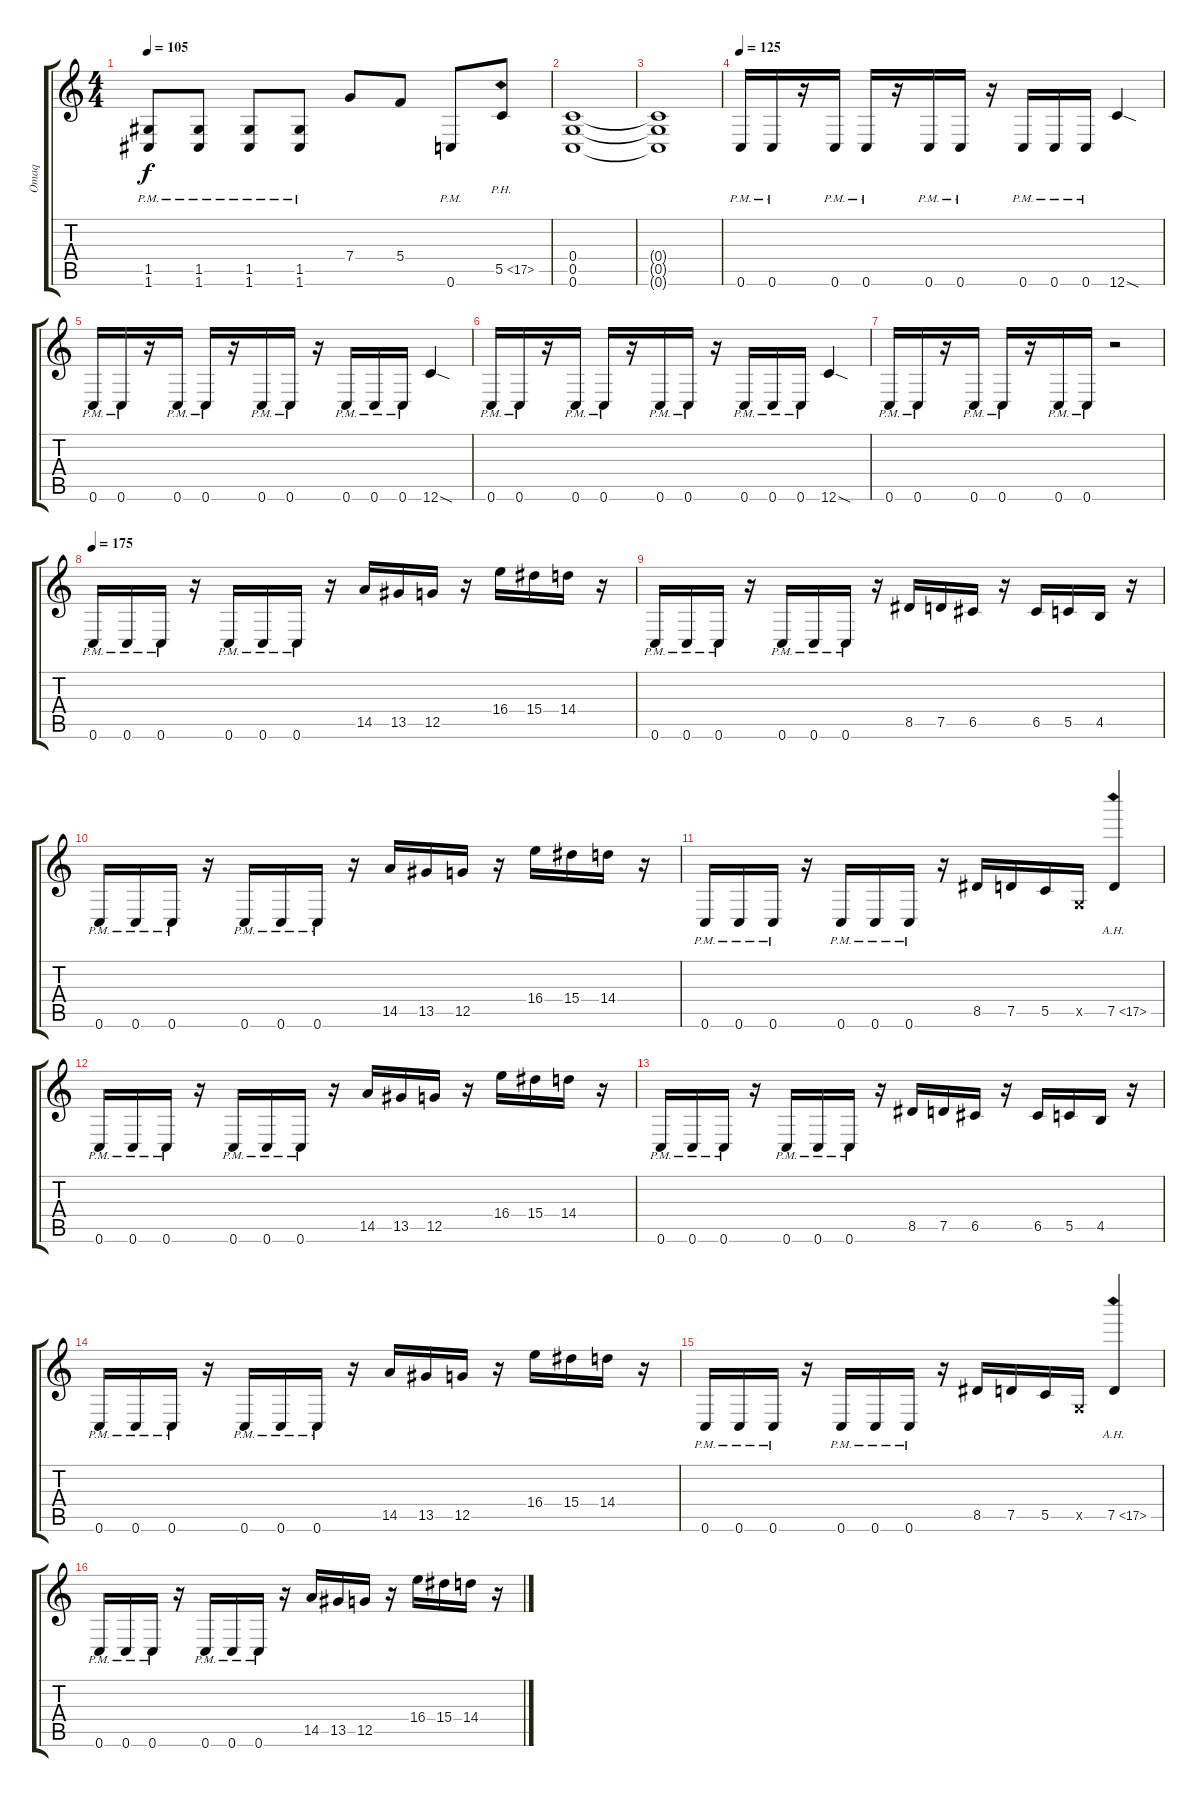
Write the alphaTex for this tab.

\track ("Omaq" "Omaq") {instrument distortionguitar}
\staff {score tabs}
\tuning (D4 A3 F3 C3 G2 C2) {hide}
\ts (4 4)
\tempo 105
\clef g2
\ks c
(1.5{pm} 1.6{pm}).8{dy f} (1.5{pm} 1.6{pm}).8 (1.5{pm} 1.6{pm}).8 (1.5{pm} 1.6{pm}).8 7.4.8 5.4.8 0.6{pm}.8 5.5{ph 12}.8 |
(0.4 0.5 0.6).1 |
(0.4{t} 0.5{t} 0.6{t}).1 |
\tempo 125
0.6{pm}.16 0.6{pm}.16 r.16 0.6{pm}.16 0.6{pm}.16 r.16 0.6{pm}.16 0.6{pm}.16 r.16 0.6{pm}.16 0.6{pm}.16 0.6{pm}.16 12.6{sod}.4 |
0.6{pm}.16 0.6{pm}.16 r.16 0.6{pm}.16 0.6{pm}.16 r.16 0.6{pm}.16 0.6{pm}.16 r.16 0.6{pm}.16 0.6{pm}.16 0.6{pm}.16 12.6{sod}.4 |
0.6{pm}.16 0.6{pm}.16 r.16 0.6{pm}.16 0.6{pm}.16 r.16 0.6{pm}.16 0.6{pm}.16 r.16 0.6{pm}.16 0.6{pm}.16 0.6{pm}.16 12.6{sod}.4 |
0.6{pm}.16 0.6{pm}.16 r.16 0.6{pm}.16 0.6{pm}.16 r.16 0.6{pm}.16 0.6{pm}.16 r.2 |
\tempo 175
0.6{pm}.16 0.6{pm}.16 0.6{pm}.16 r.16 0.6{pm}.16 0.6{pm}.16 0.6{pm}.16 r.16 14.5.16 13.5.16 12.5.16 r.16 16.4.16 15.4.16 14.4.16 r.16 |
0.6{pm}.16 0.6{pm}.16 0.6{pm}.16 r.16 0.6{pm}.16 0.6{pm}.16 0.6{pm}.16 r.16 8.5.16 7.5.16 6.5.16 r.16 6.5.16 5.5.16 4.5.16 r.16 |
0.6{pm}.16 0.6{pm}.16 0.6{pm}.16 r.16 0.6{pm}.16 0.6{pm}.16 0.6{pm}.16 r.16 14.5.16 13.5.16 12.5.16 r.16 16.4.16 15.4.16 14.4.16 r.16 |
0.6{pm}.16 0.6{pm}.16 0.6{pm}.16 r.16 0.6{pm}.16 0.6{pm}.16 0.6{pm}.16 r.16 8.5.16 7.5.16 5.5.16 0.5{x}.16 7.5{ah 10}.4 |
0.6{pm}.16 0.6{pm}.16 0.6{pm}.16 r.16 0.6{pm}.16 0.6{pm}.16 0.6{pm}.16 r.16 14.5.16 13.5.16 12.5.16 r.16 16.4.16 15.4.16 14.4.16 r.16 |
0.6{pm}.16 0.6{pm}.16 0.6{pm}.16 r.16 0.6{pm}.16 0.6{pm}.16 0.6{pm}.16 r.16 8.5.16 7.5.16 6.5.16 r.16 6.5.16 5.5.16 4.5.16 r.16 |
0.6{pm}.16 0.6{pm}.16 0.6{pm}.16 r.16 0.6{pm}.16 0.6{pm}.16 0.6{pm}.16 r.16 14.5.16 13.5.16 12.5.16 r.16 16.4.16 15.4.16 14.4.16 r.16 |
0.6{pm}.16 0.6{pm}.16 0.6{pm}.16 r.16 0.6{pm}.16 0.6{pm}.16 0.6{pm}.16 r.16 8.5.16 7.5.16 5.5.16 0.5{x}.16 7.5{ah 10}.4 |
0.6{pm}.16 0.6{pm}.16 0.6{pm}.16 r.16 0.6{pm}.16 0.6{pm}.16 0.6{pm}.16 r.16 14.5.16 13.5.16 12.5.16 r.16 16.4.16 15.4.16 14.4.16 r.16
